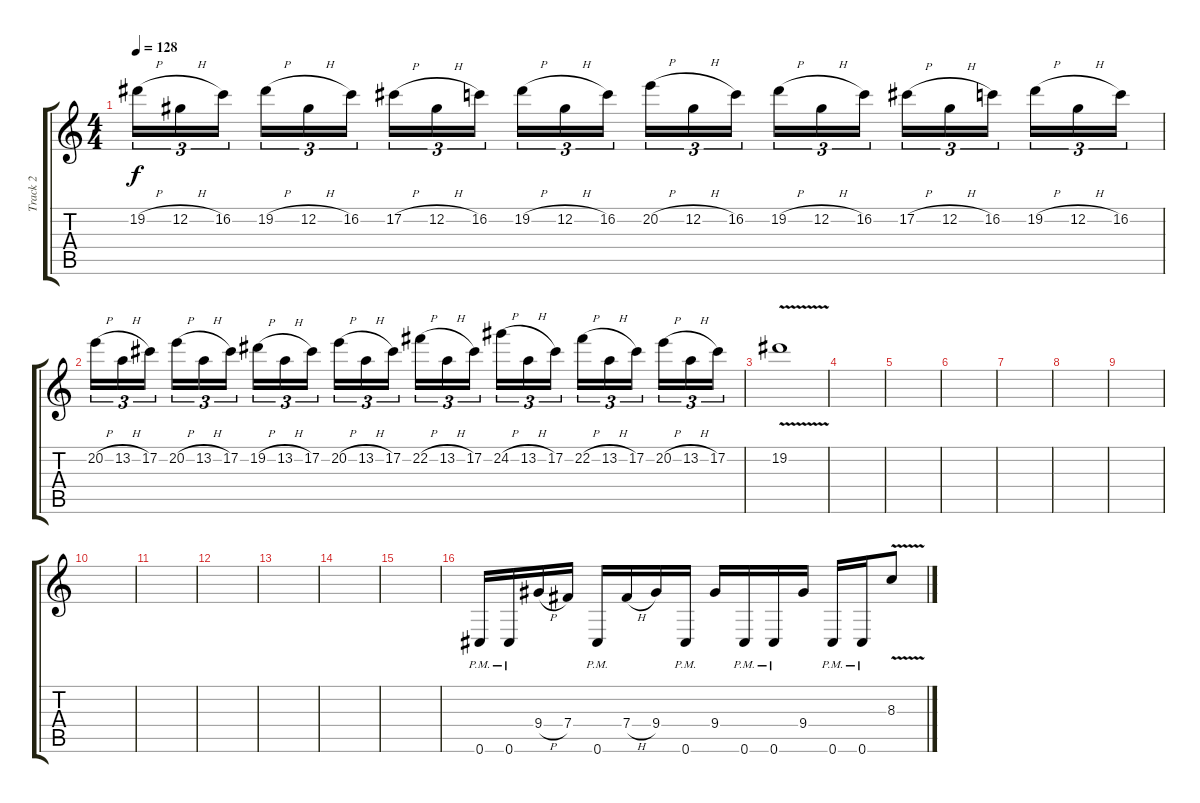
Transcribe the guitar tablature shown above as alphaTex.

\track ("Track 2" "Track 2") {instrument distortionguitar}
\staff {score tabs}
\tuning (Db4 Ab3 E3 B2 Gb2 Db2) {hide}
\ts (4 4)
\tempo 128
\clef g2
\ks c
19.2{h}.16{tu (3 2) dy f} 12.2{h}.16{tu (3 2)} 16.2.16{tu (3 2) beam splitsecondary} 19.2{h}.16{tu (3 2)} 12.2{h}.16{tu (3 2)} 16.2.16{tu (3 2)} 17.2{h}.16{tu (3 2)} 12.2{h}.16{tu (3 2)} 16.2.16{tu (3 2) beam splitsecondary} 19.2{h}.16{tu (3 2)} 12.2{h}.16{tu (3 2)} 16.2.16{tu (3 2)} 20.2{h}.16{tu (3 2)} 12.2{h}.16{tu (3 2)} 16.2.16{tu (3 2) beam splitsecondary} 19.2{h}.16{tu (3 2)} 12.2{h}.16{tu (3 2)} 16.2.16{tu (3 2)} 17.2{h}.16{tu (3 2)} 12.2{h}.16{tu (3 2)} 16.2.16{tu (3 2) beam splitsecondary} 19.2{h}.16{tu (3 2)} 12.2{h}.16{tu (3 2)} 16.2.16{tu (3 2)} |
20.2{h}.16{tu (3 2)} 13.2{h}.16{tu (3 2)} 17.2.16{tu (3 2) beam splitsecondary} 20.2{h}.16{tu (3 2)} 13.2{h}.16{tu (3 2)} 17.2.16{tu (3 2)} 19.2{h}.16{tu (3 2)} 13.2{h}.16{tu (3 2)} 17.2.16{tu (3 2) beam splitsecondary} 20.2{h}.16{tu (3 2)} 13.2{h}.16{tu (3 2)} 17.2.16{tu (3 2)} 22.2{h}.16{tu (3 2)} 13.2{h}.16{tu (3 2)} 17.2.16{tu (3 2) beam splitsecondary} 24.2{h}.16{tu (3 2)} 13.2{h}.16{tu (3 2)} 17.2.16{tu (3 2)} 22.2{h}.16{tu (3 2)} 13.2{h}.16{tu (3 2)} 17.2.16{tu (3 2) beam splitsecondary} 20.2{h}.16{tu (3 2)} 13.2{h}.16{tu (3 2)} 17.2.16{tu (3 2)} |
19.2{v}.1 |
|
|
|
|
|
|
|
|
|
|
|
|
0.6{pm}.16 0.6{pm}.16 9.4{h}.16 7.4.16 0.6{pm}.16 7.4{h}.16 9.4.16 0.6{pm}.16 9.4.16 0.6{pm}.16 0.6{pm}.16 9.4.16 0.6{pm}.16 0.6{pm}.16 8.3{v}.8
